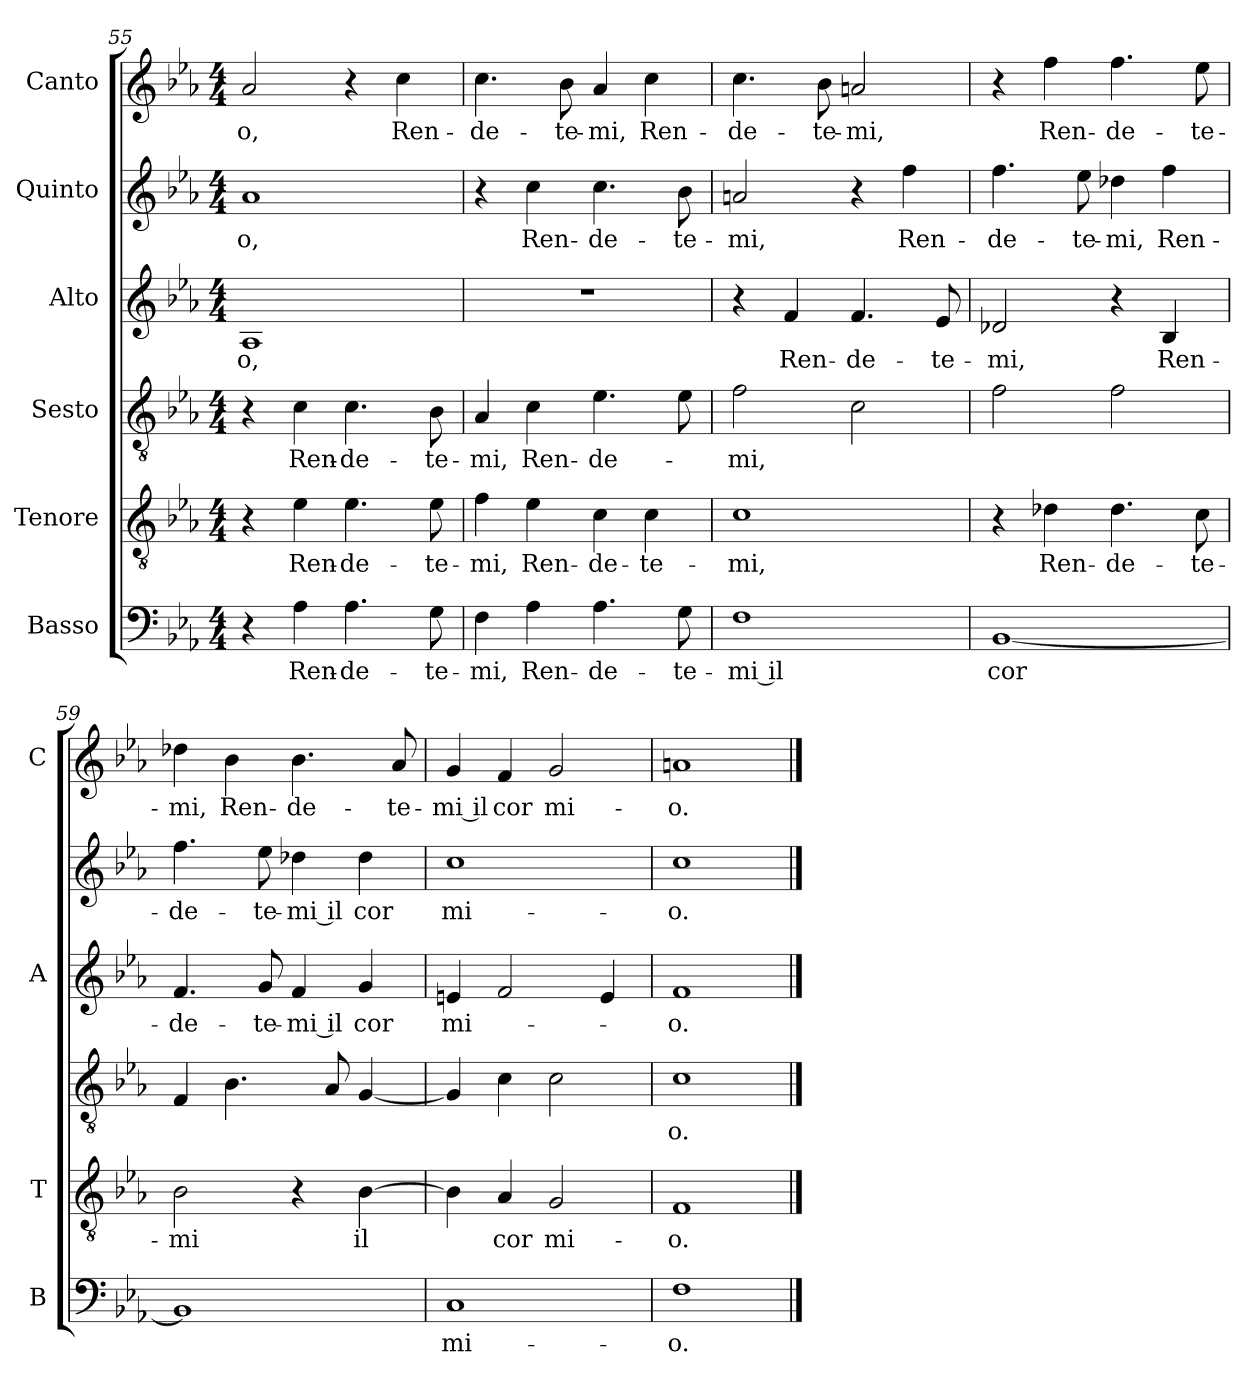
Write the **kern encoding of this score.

**kern	**text	**kern	**text	**kern	**text	**kern	**text	**kern	**text	**kern	**text
*part6	*part6	*part5	*part5	*part4	*part4	*part3	*part3	*part2	*part2	*part1	*part1
*staff6	*staff6	*staff5	*staff5	*staff4	*staff4	*staff3	*staff3	*staff2	*staff2	*staff1	*staff1
*I"Basso	*	*I"Tenore	*	*I"Sesto	*	*I"Alto	*	*I"Quinto	*	*I"Canto	*
*I'B	*	*I'T	*	*	*	*I'A	*	*	*	*I'C	*
*clefF4	*	*clefGv2	*	*clefGv2	*	*clefG2	*	*clefG2	*	*clefG2	*
*k[b-e-a-]	*	*k[b-e-a-]	*	*k[b-e-a-]	*	*k[b-e-a-]	*	*k[b-e-a-]	*	*k[b-e-a-]	*
*E-:	*	*E-:	*	*E-:	*	*E-:	*	*E-:	*	*E-:	*
*M4/4	*	*M4/4	*	*M4/4	*	*M4/4	*	*M4/4	*	*M4/4	*
=55	=55	=55	=55	=55	=55	=55	=55	=55	=55	=55	=55
!	!	!	!	!	!	!	!LO:LY:b	!	!LO:LY:b	!	!LO:LY:b
4r	.	4r	.	4r	.	1A-	-o,	1a-	-o,	2a-/	-o,
!	!LO:LY:b	!	!LO:LY:b	!	!LO:LY:b	!	!	!	!	!	!
4A-\	Ren-	4e-\	Ren-	4c\	Ren-	.	.	.	.	.	.
!	!LO:LY:b	!	!LO:LY:b	!	!LO:LY:b	!	!	!	!	!	!
4.A-\	-de-	4.e-\	-de-	4.c\	-de-	.	.	.	.	4r	.
!	!	!	!	!	!	!	!	!	!	!	!LO:LY:b
.	.	.	.	.	.	.	.	.	.	4cc\	Ren-
!	!LO:LY:b	!	!LO:LY:b	!	!LO:LY:b	!	!	!	!	!	!
8G\	-te-	8e-\	-te-	8B-\	-te-	.	.	.	.	.	.
!!LO:LB:g=z
=56	=56	=56	=56	=56	=56	=56	=56	=56	=56	=56	=56
!	!LO:LY:b	!	!LO:LY:b	!	!LO:LY:b	!	!	!	!	!	!LO:LY:b
4F\	-mi,	4f\	-mi,	4A-/	-mi,	1r	.	4r	.	4.cc\	-de-
!	!LO:LY:b	!	!LO:LY:b	!	!LO:LY:b	!	!	!	!LO:LY:b	!	!
4A-\	Ren-	4e-\	Ren-	4c\	Ren-	.	.	4cc\	Ren-	.	.
!	!	!	!	!	!	!	!	!	!	!	!LO:LY:b
.	.	.	.	.	.	.	.	.	.	8b-\	-te-
!	!LO:LY:b	!	!LO:LY:b	!	!LO:LY:b	!	!	!	!LO:LY:b	!	!LO:LY:b
4.A-\	-de-	4c\	-de-	4.e-\	-de-	.	.	4.cc\	-de-	4a-/	-mi,
!	!	!	!LO:LY:b	!	!	!	!	!	!	!	!LO:LY:b
.	.	4c\	-te-	.	.	.	.	.	.	4cc\	Ren-
!	!LO:LY:b	!	!	!	!	!	!	!	!LO:LY:b	!	!
8G\	-te-	.	.	8e-\	.	.	.	8b-\	-te-	.	.
=57	=57	=57	=57	=57	=57	=57	=57	=57	=57	=57	=57
!	!LO:LY:b	!	!LO:LY:b	!	!LO:LY:b	!	!	!	!LO:LY:b	!	!LO:LY:b
1F	-mi il	1c	-mi,	2f\	-mi,	4r	.	2an/	-mi,	4.cc\	-de-
!	!	!	!	!	!	!	!LO:LY:b	!	!	!	!
.	.	.	.	.	.	4f/	Ren-	.	.	.	.
!	!	!	!	!	!	!	!	!	!	!	!LO:LY:b
.	.	.	.	.	.	.	.	.	.	8b-\	-te-
!	!	!	!	!	!	!	!LO:LY:b	!	!	!	!LO:LY:b
.	.	.	.	2c\	.	4.f/	-de-	4r	.	2an/	-mi,
!	!	!	!	!	!	!	!	!	!LO:LY:b	!	!
.	.	.	.	.	.	.	.	4ff\	Ren-	.	.
!	!	!	!	!	!	!	!LO:LY:b	!	!	!	!
.	.	.	.	.	.	8e-/	-te-	.	.	.	.
=58	=58	=58	=58	=58	=58	=58	=58	=58	=58	=58	=58
!	!LO:LY:b	!	!	!	!	!	!LO:LY:b	!	!LO:LY:b	!	!
[1BB-	cor	4r	.	2f\	.	2d-X/	-mi,	4.ff\	-de-	4r	.
!	!	!	!LO:LY:b	!	!	!	!	!	!	!	!LO:LY:b
.	.	4d-X\	Ren-	.	.	.	.	.	.	4ff\	Ren-
!	!	!	!	!	!	!	!	!	!LO:LY:b	!	!
.	.	.	.	.	.	.	.	8ee-\	-te-	.	.
!	!	!	!LO:LY:b	!	!	!	!	!	!LO:LY:b	!	!LO:LY:b
.	.	4.d-\	-de-	2f\	.	4r	.	4dd-X\	-mi,	4.ff\	-de-
!	!	!	!	!	!	!	!LO:LY:b	!	!LO:LY:b	!	!
.	.	.	.	.	.	4B-/	Ren-	4ff\	Ren-	.	.
!	!	!	!LO:LY:b	!	!	!	!	!	!	!	!LO:LY:b
.	.	8c\	-te-	.	.	.	.	.	.	8ee-\	-te-
=59	=59	=59	=59	=59	=59	=59	=59	=59	=59	=59	=59
!	!	!	!LO:LY:b	!	!	!	!LO:LY:b	!	!LO:LY:b	!	!LO:LY:b
1BB-]	.	2B-\	-mi	4F/	.	4.f/	-de-	4.ff\	-de-	4dd-X\	-mi,
!	!	!	!	!	!	!	!	!	!	!	!LO:LY:b
.	.	.	.	4.B-\	.	.	.	.	.	4b-\	Ren-
!	!	!	!	!	!	!	!LO:LY:b	!	!LO:LY:b	!	!
.	.	.	.	.	.	8g/	-te-	8ee-\	-te-	.	.
!	!	!	!	!	!	!	!LO:LY:b	!	!LO:LY:b	!	!LO:LY:b
.	.	4r	.	.	.	4f/	-mi il	4dd-X\	-mi il	4.b-\	-de-
.	.	.	.	8A-/	.	.	.	.	.	.	.
!	!	!	!LO:LY:b	!	!	!	!LO:LY:b	!	!LO:LY:b	!	!
.	.	[4B-\	il	[4G/	.	4g/	cor	4dd-\	cor	.	.
!	!	!	!	!	!	!	!	!	!	!	!LO:LY:b
.	.	.	.	.	.	.	.	.	.	8a-/	-te-
=60	=60	=60	=60	=60	=60	=60	=60	=60	=60	=60	=60
!	!LO:LY:b	!	!	!	!	!	!LO:LY:b	!	!LO:LY:b	!	!LO:LY:b
1C	mi-	4B-\]	.	4G/]	.	4en/	mi-	1cc	mi-	4g/	-mi il
!	!	!	!LO:LY:b	!	!	!	!	!	!	!	!LO:LY:b
.	.	4A-/	cor	4c\	.	2f/	.	.	.	4f/	cor
!	!	!	!LO:LY:b	!	!	!	!	!	!	!	!LO:LY:b
.	.	2G/	mi-	2c\	.	.	.	.	.	2g/	mi-
.	.	.	.	.	.	4e/	.	.	.	.	.
=61	=61	=61	=61	=61	=61	=61	=61	=61	=61	=61	=61
!	!LO:LY:b	!	!LO:LY:b	!	!LO:LY:b	!	!LO:LY:b	!	!LO:LY:b	!	!LO:LY:b
1F	-o.	1F	-o.	1c	o.	1f	-o.	1cc	-o.	1an	-o.
==	==	==	==	==	==	==	==	==	==	==	==
*-	*-	*-	*-	*-	*-	*-	*-	*-	*-	*-	*-
